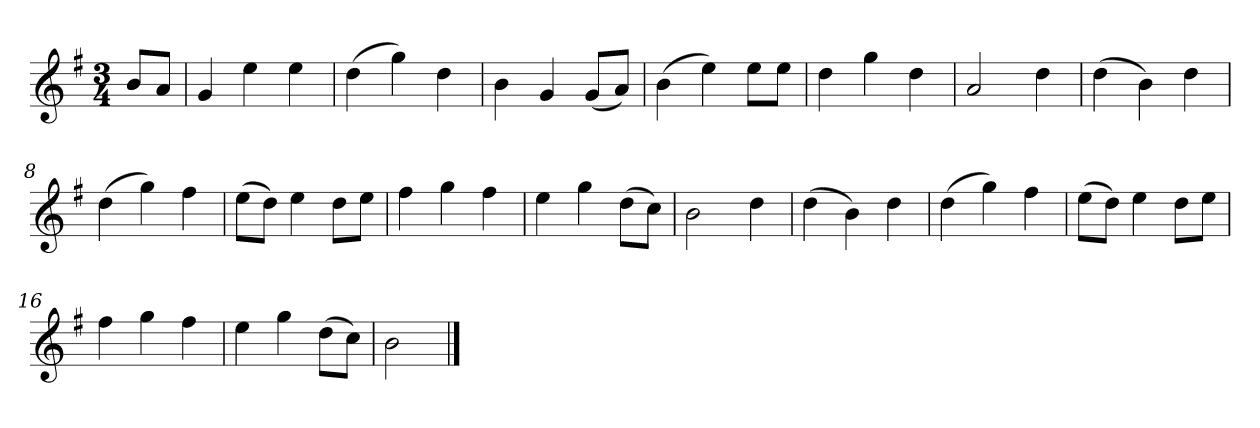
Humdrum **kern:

**kern
*part1
*staff1
*k[f#]
*M3/4
*MM120
=
8bL
8aJ
=1
4g
4ee
4ee
=2
(4dd
4gg)
4dd
=3
4b
4g
(8gL
8aJ)
=4
(4b
4ee)
8eeL
8eeJ
=5
4dd
4gg
4dd
=6
2a
4dd
=7
(4dd
4b)
4dd
=8
(4dd
4gg)
4ff#
=9
(8eeL
8ddJ)
4ee
8ddL
8eeJ
=10
4ff#
4gg
4ff#
=11
4ee
4gg
(8ddL
8ccJ)
=12
2b
4dd
=13
(4dd
4b)
4dd
=14
(4dd
4gg)
4ff#
=15
(8eeL
8ddJ)
4ee
8ddL
8eeJ
=16
4ff#
4gg
4ff#
=17
4ee
4gg
(8ddL
8ccJ)
=18
2b
==
*-
